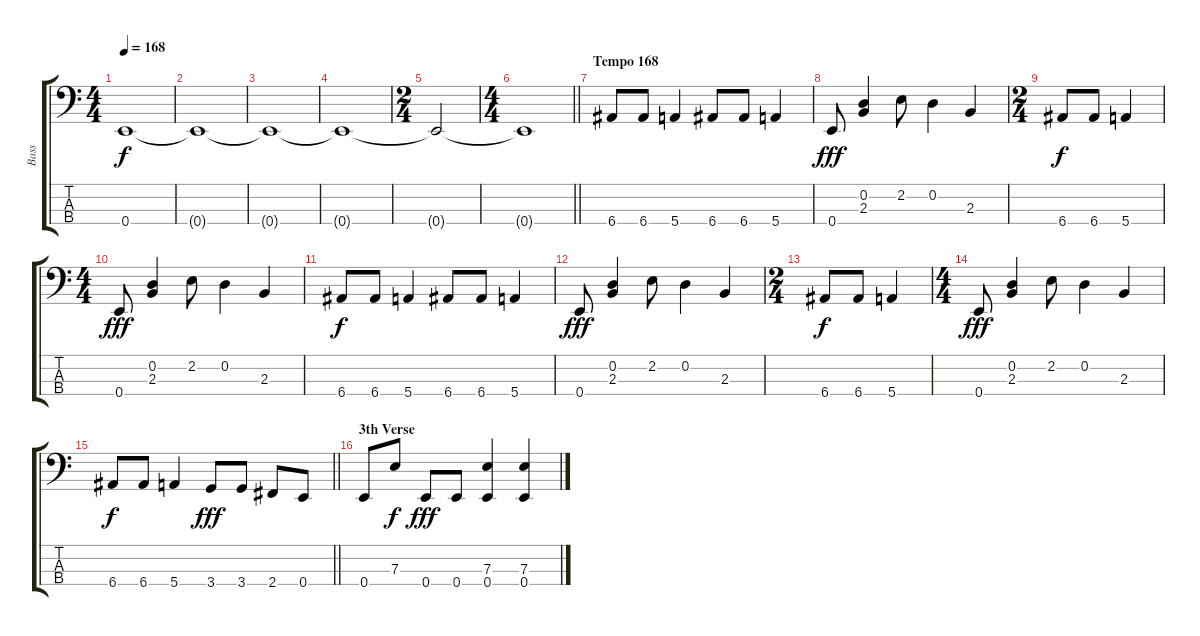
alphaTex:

\track ("Bass" "Bass") {instrument electricbasspick}
\staff {score tabs}
\tuning (G2 D2 A1 E1) {hide}
\ts (4 4)
\tempo 168
\clef f4
\ks c
0.4{t}.1{dy f} |
0.4{t}.1{volume 12} |
0.4{t}.1 |
0.4{t}.1{volume 10} |
\ts (2 4)
0.4{t}.2 |
\ts (4 4)
\barLineRight lightlight
0.4{t}.1{volume 8} |
\section ("" "Tempo 168")
6.4.8{volume 16} 6.4.8 5.4.4 6.4.8 6.4.8 5.4.4 |
0.4.8{dy fff} (0.2 2.3).4 2.2.8 0.2.4 2.3.4 |
\ts (2 4)
6.4.8{dy f} 6.4.8 5.4.4 |
\ts (4 4)
0.4.8{dy fff} (0.2 2.3).4 2.2.8 0.2.4 2.3.4 |
6.4.8{dy f} 6.4.8 5.4.4 6.4.8 6.4.8 5.4.4 |
0.4.8{dy fff} (0.2 2.3).4 2.2.8 0.2.4 2.3.4 |
\ts (2 4)
6.4.8{dy f} 6.4.8 5.4.4 |
\ts (4 4)
0.4.8{dy fff} (0.2 2.3).4 2.2.8 0.2.4 2.3.4 |
\barLineRight lightlight
6.4.8{dy f} 6.4.8 5.4.4 3.4.8{dy fff} 3.4.8 2.4.8 0.4.8 |
\section ("" "3th Verse")
0.4.8 7.3.8{dy f} 0.4.8{dy fff} 0.4.8 (7.3 0.4).4 (7.3 0.4).4
